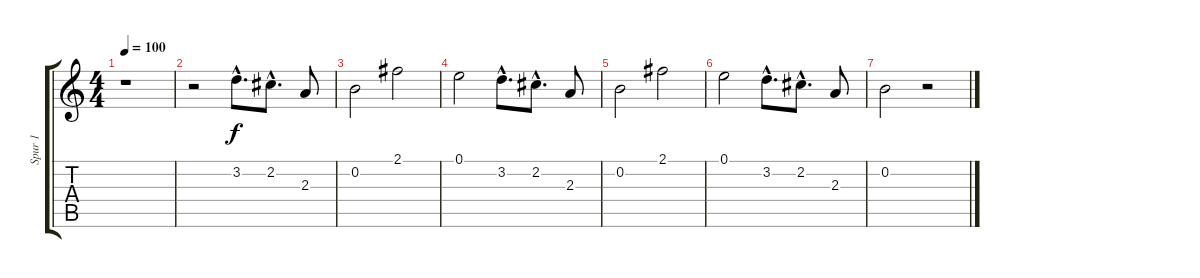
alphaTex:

\track ("Spur 1" "Spur 1") {instrument electricguitarmuted}
\staff {score tabs}
\tuning (E4 B3 G3 D3 A2 E2) {hide}
\ts (4 4)
\tempo 100
\clef g2
\ks c
r.1{dy f} |
r.2 3.2{hac}.8{d} 2.2{hac}.8{d} 2.3.8 |
0.2.2 2.1.2 |
0.1.2 3.2{hac}.8{d} 2.2{hac}.8{d} 2.3.8 |
0.2.2 2.1.2 |
0.1.2 3.2{hac}.8{d} 2.2{hac}.8{d} 2.3.8 |
0.2.2 r.2
